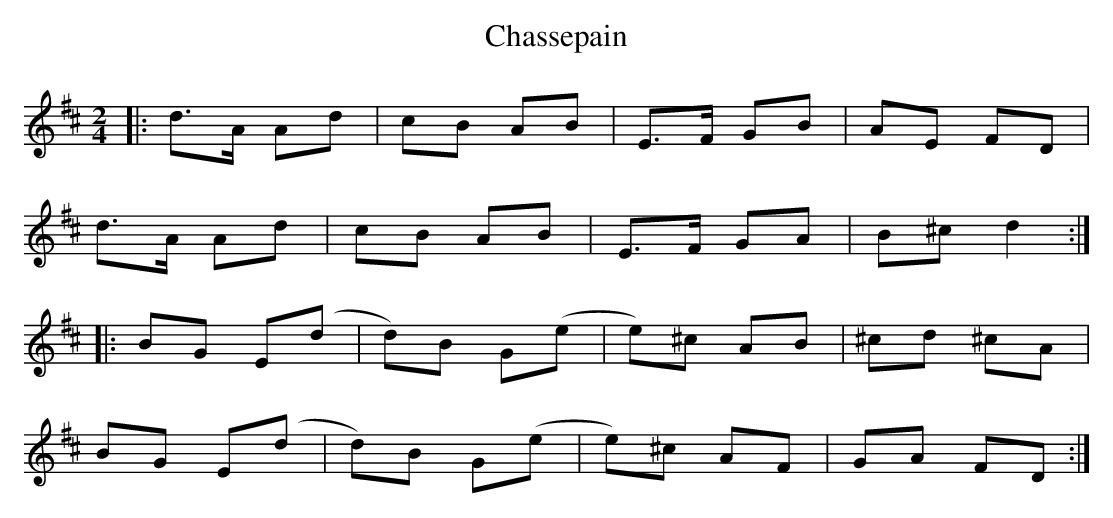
X:1
T: Chassepain
M: 2/4
L: 1/8
K:Dmyxolydian
|:d>A Ad |cB AB |E>F GB |AE FD |
d>A Ad |cB AB |E>F GA |B^c d2 :|
|:BG E(d|d)B G(e|e)^c AB |^cd ^cA |
BG E(d|d)B G(e|e)^c AF |GA FD :|
